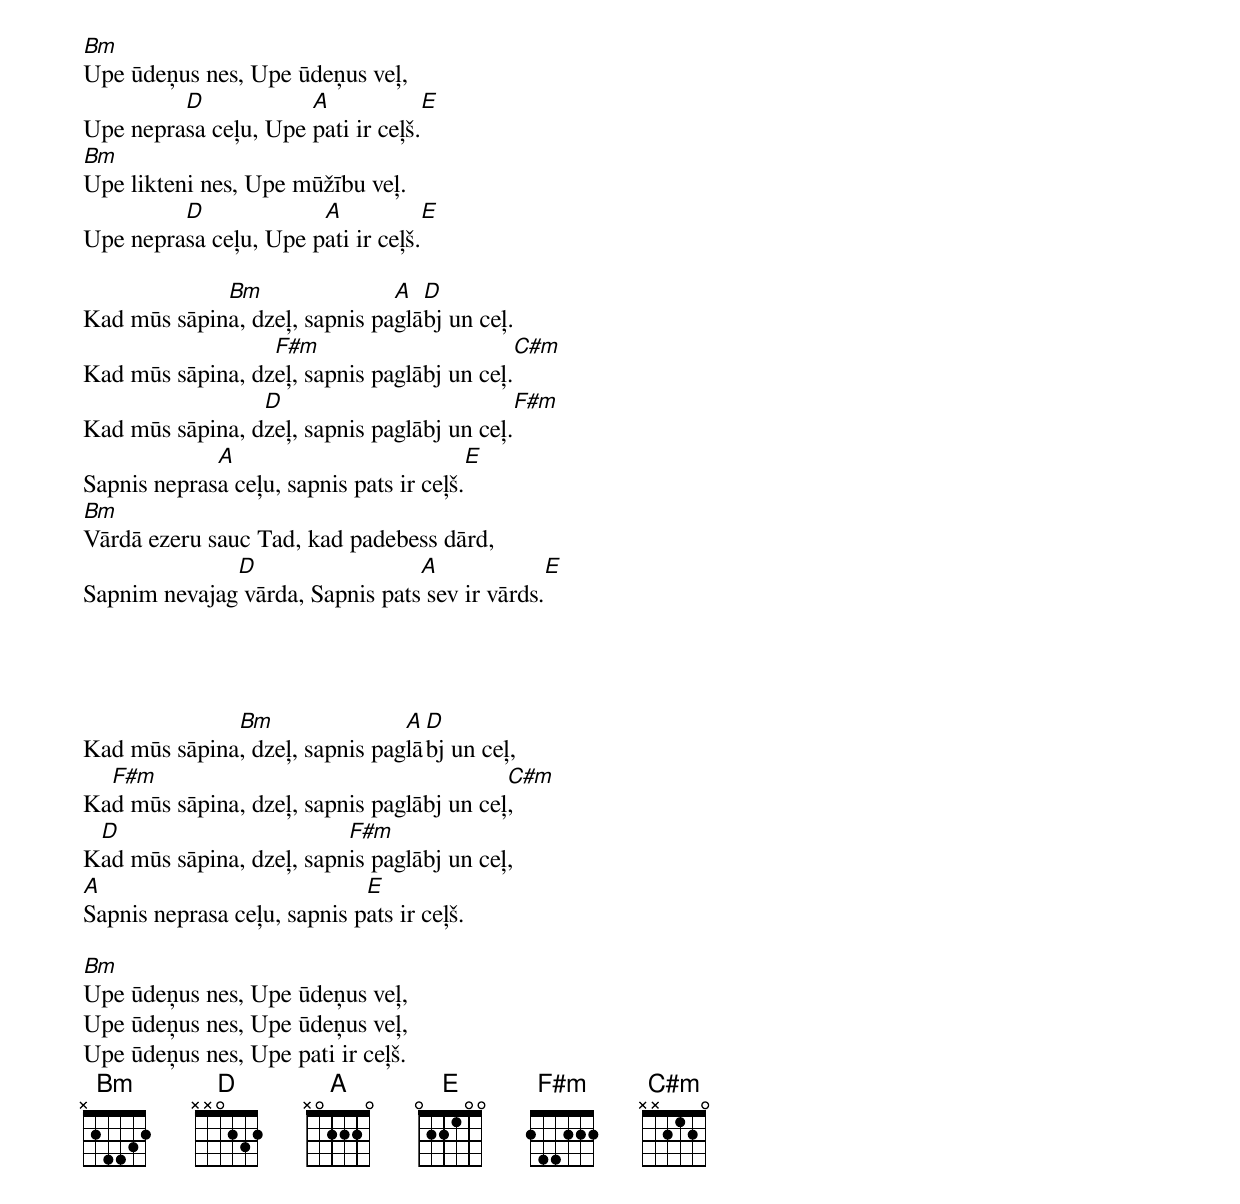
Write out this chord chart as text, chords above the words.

Bm
Upe ūdeņus nes, Upe ūdeņus veļ,
         D            A                E
Upe neprasa ceļu, Upe pati ir ceļš.
Bm
Upe likteni nes, Upe mūžību veļ.
         D             A               E
Upe neprasa ceļu, Upe pati ir ceļš.

             Bm                A  D
Kad mūs sāpina, dzeļ, sapnis paglābj un ceļ.
                  F#m                                     C#m
Kad mūs sāpina, dzeļ, sapnis paglābj un ceļ.
                 D                                 F#m
Kad mūs sāpina, dzeļ, sapnis paglābj un ceļ.
             A  		         	    E
Sapnis neprasa ceļu, sapnis pats ir ceļš.
Bm
Vārdā ezeru sauc Tad, kad padebess dārd,
              D                  A 		E
Sapnim nevajag vārda, Sapnis pats sev ir vārds.




              Bm                A D
Kad mūs sāpina, dzeļ, sapnis paglābj un ceļ,
  F#m 	                                   C#m
Kad mūs sāpina, dzeļ, sapnis paglābj un ceļ,
 D  		          F#m
Kad mūs sāpina, dzeļ, sapnis paglābj un ceļ,
A 			     E
Sapnis neprasa ceļu, sapnis pats ir ceļš.

Bm
Upe ūdeņus nes, Upe ūdeņus veļ,
Upe ūdeņus nes, Upe ūdeņus veļ,
Upe ūdeņus nes, Upe pati ir ceļš.
